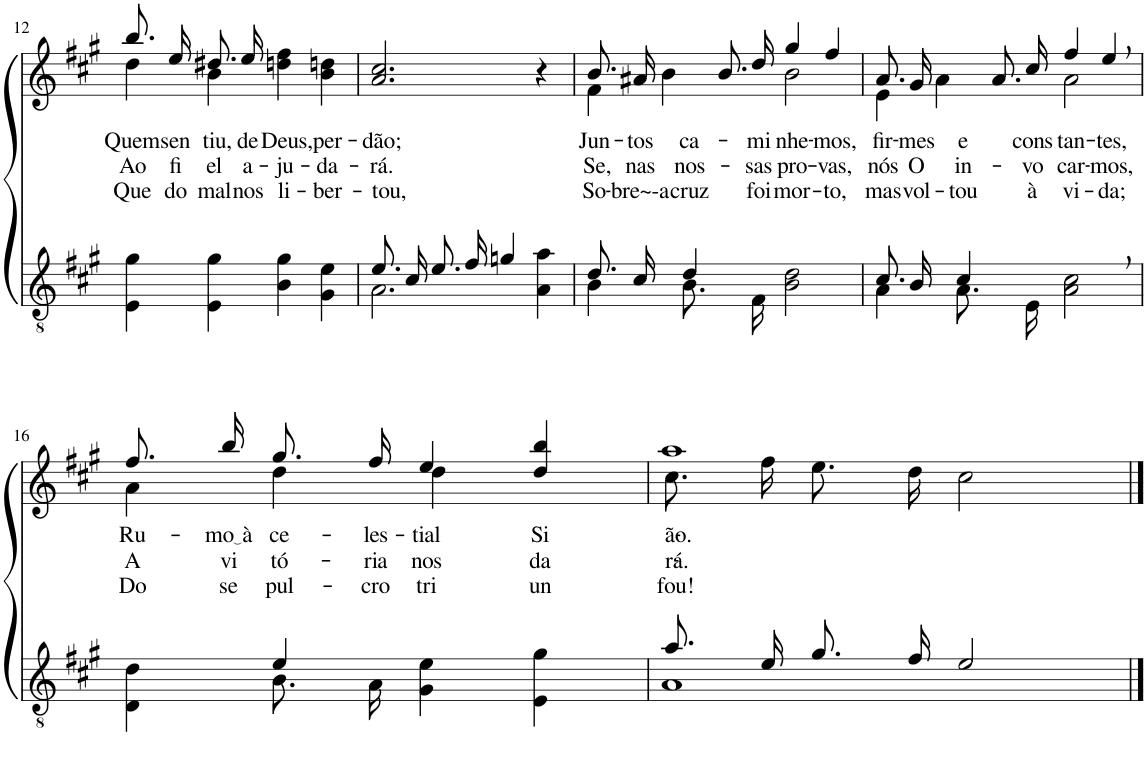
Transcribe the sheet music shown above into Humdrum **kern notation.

**kern	**kern	**text	**text	**text
*part2	*part1	*part1	*part1	*part1
*staff2	*staff1	*staff1	*staff1	*staff1
*I"Parte III e IV	*I"Parte I e II	*	*	*
!!LO:PB:g=z
*clefGv2	*clefG2	*	*	*
*Trd4c7	*Trd4c7	*	*	*
*k[f#c#g#]	*k[f#c#g#]	*	*	*
*M4/4	*M4/4	*	*	*
=12	=12	=12	=12	=12
*	*^	*	*	*
!	!	!	!LO:LY:b	!LO:LY:b	!LO:LY:b
4E\ 4g#\	8.bb/L	4dd\	Quem	Ao	Que
!	!	!	!LO:LY:b	!LO:LY:b	!LO:LY:b
.	16ee/Jk	.	sen-	fi-	do
!	!	!	!LO:LY:b	!LO:LY:b	!LO:LY:b
4E\ 4g#\	8.dd#X/L	4b\	-tiu,	-el	mal
!	!	!	!LO:LY:b	!LO:LY:b	!LO:LY:b
.	16ee/Jk	.	de	a-	nos
!	!	!	!LO:LY:b	!LO:LY:b	!LO:LY:b
4B\ 4g#\	4ddn\ 4ff#\	2ryy	Deus,	-ju-	li-
!	!	!	!LO:LY:b	!LO:LY:b	!LO:LY:b
4G#\ 4e\	4b\ 4ddn\	.	per-	-da-	-ber-
*	*v	*v	*	*	*
=13	=13	=13	=13	=13
*^	*	*	*	*
!	!	!	!LO:LY:b	!LO:LY:b	!LO:LY:b
8.e/L	2.A\	2.a/ 2.cc#/	-dão;	-rá.	-tou,-
16c#/Jk	.	.	.	.	.
8.e/L	.	.	.	.	.
16f#/Jk	.	.	.	.	.
4gn/	.	.	.	.	.
4A\ 4a\	4ryy	4r	.	.	.
=14	=14	=14	=14	=14	=14
*	*	*^	*	*	*
!	!	!	!	!LO:LY:b	!LO:LY:b	!LO:LY:b
8.d/L	4B\	8.b/L	4f#\	Jun-	Se,	-So-
!	!	!	!	!LO:LY:b	!LO:LY:b	!LO:LY:b
16c#/Jk	.	16a#X/Jk	.	-tos	nas	-bre~-a
!	!	!	!	!LO:LY:b	!LO:LY:b	!LO:LY:b
4d/	8.B\L	8.b/L	4b\	ca-	nos-	cruz
!	!	!	!	!LO:LY:b	!LO:LY:b	!LO:LY:b
.	16F#\Jk	16dd/Jk	.	-mi-	-sas	foi
!	!	!	!	!LO:LY:b	!LO:LY:b	!LO:LY:b
2ryy	2B\ 2d\	4gg#/	2b\	-nhe-	pro-	mor-
!	!	!	!	!LO:LY:b	!LO:LY:b	!LO:LY:b
.	.	4ff#/	.	-mos,	-vas,	-to,
=15	=15	=15	=15	=15	=15	=15
!	!	!	!	!LO:LY:b	!LO:LY:b	!LO:LY:b
8.c#/L	4A\	8.a/L	4e\	fir-	nós	mas
!	!	!	!	!LO:LY:b	!LO:LY:b	!LO:LY:b
16B/Jk	.	16g#/Jk	.	-mes	O	vol-
!	!	!	!	!	!	!LO:LY:b
!	!	!	!	!LO:LY:b	!LO:LY:b	!
4c#/	8.A\L	8.a/L	4a\	e	in-	-tou
!	!	!	!	!LO:LY:b	!LO:LY:b	!LO:LY:b
.	16E\Jk	16cc#/Jk	.	cons-	-vo-	à
!	!	!	!	!LO:LY:b	!LO:LY:b	!LO:LY:b
2ryy	2A\ 2c#\	4ff#/	2a\	-tan-	-car-	vi-
!	!	!	!	!LO:LY:b	!LO:LY:b	!LO:LY:b
.	.	4ee,/	.	-tes,	-mos,	-da;
!!LO:LB:g=z	!!
=16	=16	=16	=16	=16	=16	=16
!	!	!	!	!LO:LY:b	!LO:LY:b	!LO:LY:b
4D\ 4d\	4ryy	8.ff#/L	4a\	Ru-	A	Do
!	!	!	!	!LO:LY:b	!LO:LY:b	!LO:LY:b
.	.	16bb/Jk	.	mo à	vi-	se-
!	!	!	!	!LO:LY:b	!LO:LY:b	!LO:LY:b
4e/	8.B\L	8.gg#/L	4dd\	ce-	-tó-	-pul-
!	!	!	!	!LO:LY:b	!LO:LY:b	!LO:LY:b
.	16A\Jk	16ff#/Jk	.	-les-	-ria	-cro
!	!	!	!	!LO:LY:b	!	!
!	!	!	!	!	!LO:LY:b	!LO:LY:b
2ryy	4G#\ 4e\	4ee/	4dd\	.	nos	tri-
!	!	!	!	!LO:LY:b	!LO:LY:b	!LO:LY:b
.	4E\ 4g#\	4dd/ 4bb/	4ryy	Si-	da-	-un-
=17	=17	=17	=17	=17	=17	=17
!	!	!	!	!LO:LY:b	!LO:LY:b	!LO:LY:b
8.a/L	1A	1aa	8.cc#\L	-ão.-	-rá.-	-fou!
16e/Jk	.	.	16ff#\Jk	.	.	.
8.g#/L	.	.	8.ee\L	.	.	.
16f#/Jk	.	.	16dd\Jk	.	.	.
2e/	.	.	2cc#\	.	.	.
*v	*v	*	*	*	*	*
*	*v	*v	*	*	*
==	==	==	==	==
*-	*-	*-	*-	*-
